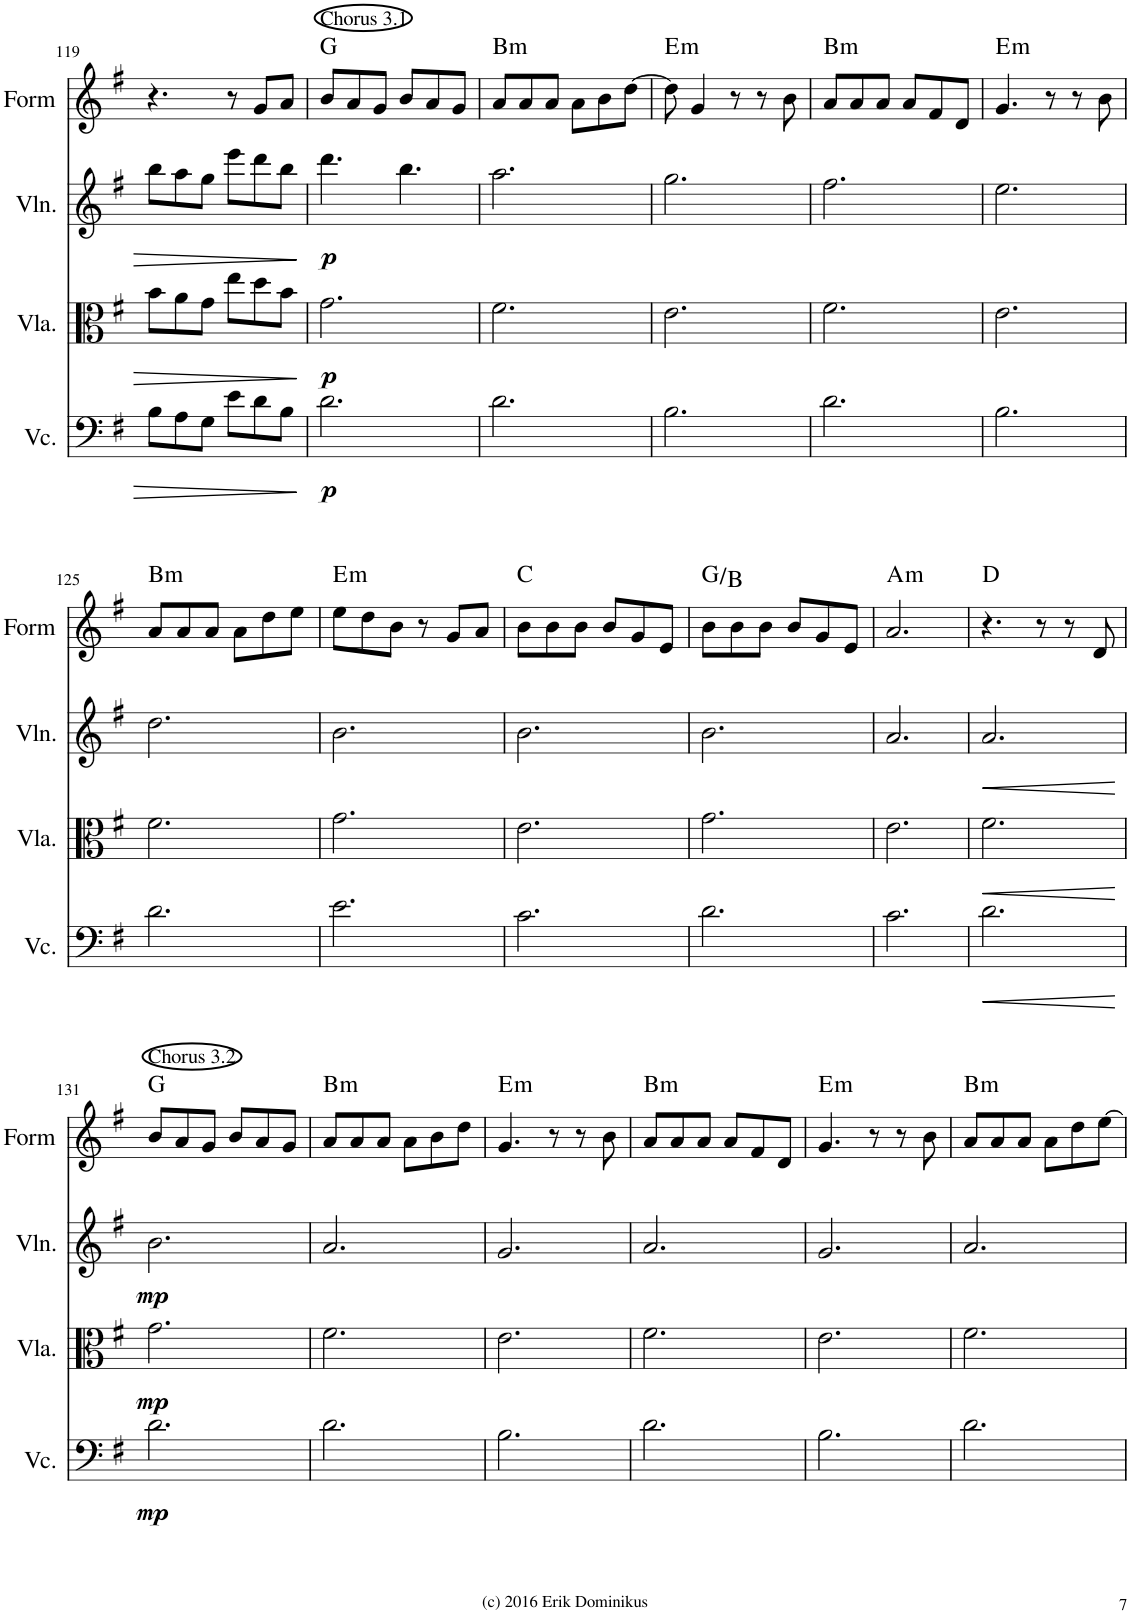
**kern	**dynam	**kern	**dynam	**kern	**dynam	**kern	**harte
*part4	*part4	*part3	*part3	*part2	*part2	*part1	*part1
*staff4	*staff4	*staff3	*staff3	*staff2	*staff2	*staff1	*
*I"Violoncello	*	*I"Viola	*	*I"Violin	*	*I"Form	*
*I'Vc.	*	*I'Vla.	*	*I'Vln.	*	*I'Form	*
!!LO:PB:g=z
*clefF4	*	*clefC3	*	*clefG2	*	*clefG2	*
*k[f#]	*	*k[f#]	*	*k[f#]	*	*k[f#]	*
*M6/8	*	*M6/8	*	*M6/8	*	*M6/8	*
=119	=119	=119	=119	=119	=119	=119	=119
8B\L	.	8b\L	.	8bb\L	.	4.r	.
8A\	.	8a\	.	8aa\	.	.	.
8G\J	.	8g\J	.	8gg\J	.	.	.
8e\L	.	8ee\L	.	8eee\L	.	8r	.
8d\	.	8dd\	.	8ddd\	.	8g/L	.
8B\J	.	8b\J	.	8bb\J	.	8a/J	.
=120	=120	=120	=120	=120	=120	=120	=120
!	!	!	!	!	!	!LO:TX:a:t=Chorus 3.1	!
!	!LO:DY:b	!	!LO:DY:b	!	!LO:DY:b	!	!
2.d\	p	2.g\	p	4.ddd\	p	8b/L	G:maj
.	.	.	.	.	.	8a/	.
.	.	.	.	.	.	8g/J	.
.	.	.	.	4.bb\	.	8b/L	.
.	.	.	.	.	.	8a/	.
.	.	.	.	.	.	8g/J	.
=121	=121	=121	=121	=121	=121	=121	=121
!	!	!	!	!	!	!	!LO:H:kt=m
2.d\	.	2.f#\	.	2.aa\	.	8a/L	B:min
.	.	.	.	.	.	8a/	.
.	.	.	.	.	.	8a/J	.
.	.	.	.	.	.	8a\L	.
.	.	.	.	.	.	8b\	.
.	.	.	.	.	.	[8dd\J	.
=122	=122	=122	=122	=122	=122	=122	=122
!	!	!	!	!	!	!	!LO:H:kt=m
2.B\	.	2.e\	.	2.gg\	.	8dd\]	E:min
.	.	.	.	.	.	4g/	.
.	.	.	.	.	.	8r	.
.	.	.	.	.	.	8r	.
.	.	.	.	.	.	8b\	.
=123	=123	=123	=123	=123	=123	=123	=123
!	!	!	!	!	!	!	!LO:H:kt=m
2.d\	.	2.f#\	.	2.ff#\	.	8a/L	B:min
.	.	.	.	.	.	8a/	.
.	.	.	.	.	.	8a/J	.
.	.	.	.	.	.	8a/L	.
.	.	.	.	.	.	8f#/	.
.	.	.	.	.	.	8d/J	.
=124	=124	=124	=124	=124	=124	=124	=124
!	!	!	!	!	!	!	!LO:H:kt=m
2.B\	.	2.e\	.	2.ee\	.	4.g/	E:min
.	.	.	.	.	.	8r	.
.	.	.	.	.	.	8r	.
.	.	.	.	.	.	8b\	.
!!LO:LB:g=z
=125	=125	=125	=125	=125	=125	=125	=125
!	!	!	!	!	!	!	!LO:H:kt=m
2.d\	.	2.f#\	.	2.dd\	.	8a/L	B:min
.	.	.	.	.	.	8a/	.
.	.	.	.	.	.	8a/J	.
.	.	.	.	.	.	8a\L	.
.	.	.	.	.	.	8dd\	.
.	.	.	.	.	.	8ee\J	.
=126	=126	=126	=126	=126	=126	=126	=126
!	!	!	!	!	!	!	!LO:H:kt=m
2.e\	.	2.g\	.	2.b\	.	8ee\L	E:min
.	.	.	.	.	.	8dd\	.
.	.	.	.	.	.	8b\J	.
.	.	.	.	.	.	8r	.
.	.	.	.	.	.	8g/L	.
.	.	.	.	.	.	8a/J	.
=127	=127	=127	=127	=127	=127	=127	=127
2.c\	.	2.e\	.	2.b\	.	8b\L	C:maj
.	.	.	.	.	.	8b\	.
.	.	.	.	.	.	8b\J	.
.	.	.	.	.	.	8b/L	.
.	.	.	.	.	.	8g/	.
.	.	.	.	.	.	8e/J	.
=128	=128	=128	=128	=128	=128	=128	=128
2.d\	.	2.g\	.	2.b\	.	8b\L	G:maj/3
.	.	.	.	.	.	8b\	.
.	.	.	.	.	.	8b\J	.
.	.	.	.	.	.	8b/L	.
.	.	.	.	.	.	8g/	.
.	.	.	.	.	.	8e/J	.
=129	=129	=129	=129	=129	=129	=129	=129
!	!	!	!	!	!	!	!LO:H:kt=m
2.c\	.	2.e\	.	2.a/	.	2.a/	A:min
=130	=130	=130	=130	=130	=130	=130	=130
!	!LO:HP:b	!	!LO:HP:b	!	!LO:HP:b	!	!
2.d\	<	2.f#\	<	2.a/	<	4.r	D:maj
.	.	.	.	.	.	8r	.
.	.	.	.	.	.	8r	.
.	.	.	.	.	.	8d/	.
.	[	.	[	.	[	.	.
!!LO:LB:g=z
=131	=131	=131	=131	=131	=131	=131	=131
!	!	!	!	!	!	!LO:TX:a:t=Chorus 3.2	!
!	!LO:DY:b	!	!LO:DY:b	!	!LO:DY:b	!	!
2.d\	mp	2.g\	mp	2.b\	mp	8b/L	G:maj
.	.	.	.	.	.	8a/	.
.	.	.	.	.	.	8g/J	.
.	.	.	.	.	.	8b/L	.
.	.	.	.	.	.	8a/	.
.	.	.	.	.	.	8g/J	.
=132	=132	=132	=132	=132	=132	=132	=132
!	!	!	!	!	!	!	!LO:H:kt=m
2.d\	.	2.f#\	.	2.a/	.	8a/L	B:min
.	.	.	.	.	.	8a/	.
.	.	.	.	.	.	8a/J	.
.	.	.	.	.	.	8a\L	.
.	.	.	.	.	.	8b\	.
.	.	.	.	.	.	8dd\J	.
=133	=133	=133	=133	=133	=133	=133	=133
!	!	!	!	!	!	!	!LO:H:kt=m
2.B\	.	2.e\	.	2.g/	.	4.g/	E:min
.	.	.	.	.	.	8r	.
.	.	.	.	.	.	8r	.
.	.	.	.	.	.	8b\	.
=134	=134	=134	=134	=134	=134	=134	=134
!	!	!	!	!	!	!	!LO:H:kt=m
2.d\	.	2.f#\	.	2.a/	.	8a/L	B:min
.	.	.	.	.	.	8a/	.
.	.	.	.	.	.	8a/J	.
.	.	.	.	.	.	8a/L	.
.	.	.	.	.	.	8f#/	.
.	.	.	.	.	.	8d/J	.
=135	=135	=135	=135	=135	=135	=135	=135
!	!	!	!	!	!	!	!LO:H:kt=m
2.B\	.	2.e\	.	2.g/	.	4.g/	E:min
.	.	.	.	.	.	8r	.
.	.	.	.	.	.	8r	.
.	.	.	.	.	.	8b\	.
=136	=136	=136	=136	=136	=136	=136	=136
!	!	!	!	!	!	!	!LO:H:kt=m
2.d\	.	2.f#\	.	2.a/	.	8a/L	B:min
.	.	.	.	.	.	8a/	.
.	.	.	.	.	.	8a/J	.
.	.	.	.	.	.	8a\L	.
.	.	.	.	.	.	8dd\	.
.	.	.	.	.	.	[8ee\J	.
=	=	=	=	=	=	=	=
*-	*-	*-	*-	*-	*-	*-	*-
